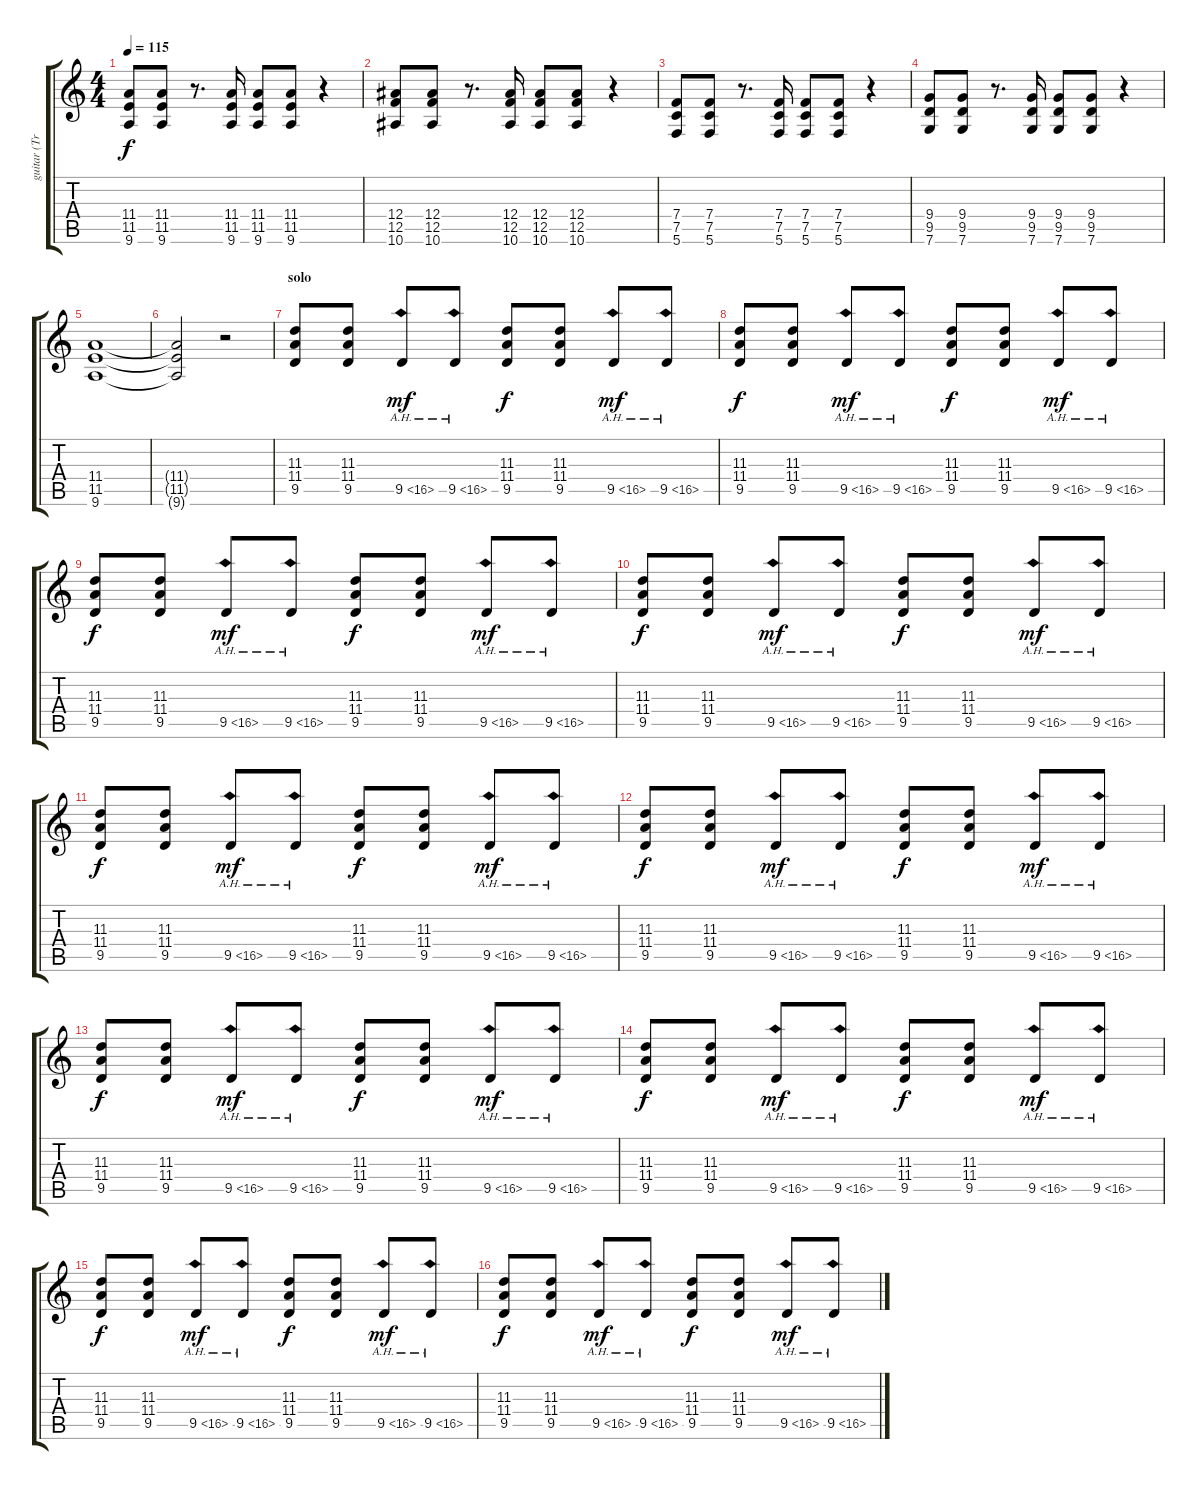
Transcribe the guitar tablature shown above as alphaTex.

\track ("guitar (Troy Van Leeuwen)" "guitar (Tr") {instrument overdrivenguitar}
\staff {score tabs}
\tuning (C4 G3 Eb3 Bb2 F2 C2) {hide}
\ts (4 4)
\tempo 115
\clef g2
\ks c
(11.4 11.5 9.6).8{dy f} (11.4 11.5 9.6).8 r.8{d} (11.4 11.5 9.6).16 (11.4 11.5 9.6).8 (11.4 11.5 9.6).8 r.4 |
(12.4 12.5 10.6).8 (12.4 12.5 10.6).8 r.8{d} (12.4 12.5 10.6).16 (12.4 12.5 10.6).8 (12.4 12.5 10.6).8 r.4 |
(7.4 7.5 5.6).8 (7.4 7.5 5.6).8 r.8{d} (7.4 7.5 5.6).16 (7.4 7.5 5.6).8 (7.4 7.5 5.6).8 r.4 |
(9.4 9.5 7.6).8 (9.4 9.5 7.6).8 r.8{d} (9.4 9.5 7.6).16 (9.4 9.5 7.6).8 (9.4 9.5 7.6).8 r.4 |
(11.4 11.5 9.6).1 |
(11.4{t} 11.5{t} 9.6{t}).2 r.2 |
\section ("" "solo")
(11.3 11.4 9.5).8 (11.3 11.4 9.5).8 9.5{ah 7}.8{dy mf} 9.5{ah 7}.8 (11.3 11.4 9.5).8{dy f} (11.3 11.4 9.5).8 9.5{ah 7}.8{dy mf} 9.5{ah 7}.8 |
(11.3 11.4 9.5).8{dy f} (11.3 11.4 9.5).8 9.5{ah 7}.8{dy mf} 9.5{ah 7}.8 (11.3 11.4 9.5).8{dy f} (11.3 11.4 9.5).8 9.5{ah 7}.8{dy mf} 9.5{ah 7}.8 |
(11.3 11.4 9.5).8{dy f} (11.3 11.4 9.5).8 9.5{ah 7}.8{dy mf} 9.5{ah 7}.8 (11.3 11.4 9.5).8{dy f} (11.3 11.4 9.5).8 9.5{ah 7}.8{dy mf} 9.5{ah 7}.8 |
(11.3 11.4 9.5).8{dy f} (11.3 11.4 9.5).8 9.5{ah 7}.8{dy mf} 9.5{ah 7}.8 (11.3 11.4 9.5).8{dy f} (11.3 11.4 9.5).8 9.5{ah 7}.8{dy mf} 9.5{ah 7}.8 |
(11.3 11.4 9.5).8{dy f} (11.3 11.4 9.5).8 9.5{ah 7}.8{dy mf} 9.5{ah 7}.8 (11.3 11.4 9.5).8{dy f} (11.3 11.4 9.5).8 9.5{ah 7}.8{dy mf} 9.5{ah 7}.8 |
(11.3 11.4 9.5).8{dy f} (11.3 11.4 9.5).8 9.5{ah 7}.8{dy mf} 9.5{ah 7}.8 (11.3 11.4 9.5).8{dy f} (11.3 11.4 9.5).8 9.5{ah 7}.8{dy mf} 9.5{ah 7}.8 |
(11.3 11.4 9.5).8{dy f} (11.3 11.4 9.5).8 9.5{ah 7}.8{dy mf} 9.5{ah 7}.8 (11.3 11.4 9.5).8{dy f} (11.3 11.4 9.5).8 9.5{ah 7}.8{dy mf} 9.5{ah 7}.8 |
(11.3 11.4 9.5).8{dy f} (11.3 11.4 9.5).8 9.5{ah 7}.8{dy mf} 9.5{ah 7}.8 (11.3 11.4 9.5).8{dy f} (11.3 11.4 9.5).8 9.5{ah 7}.8{dy mf} 9.5{ah 7}.8 |
\section ("" "")
(11.3 11.4 9.5).8{dy f} (11.3 11.4 9.5).8 9.5{ah 7}.8{dy mf} 9.5{ah 7}.8 (11.3 11.4 9.5).8{dy f} (11.3 11.4 9.5).8 9.5{ah 7}.8{dy mf} 9.5{ah 7}.8 |
(11.3 11.4 9.5).8{dy f} (11.3 11.4 9.5).8 9.5{ah 7}.8{dy mf} 9.5{ah 7}.8 (11.3 11.4 9.5).8{dy f} (11.3 11.4 9.5).8 9.5{ah 7}.8{dy mf} 9.5{ah 7}.8
